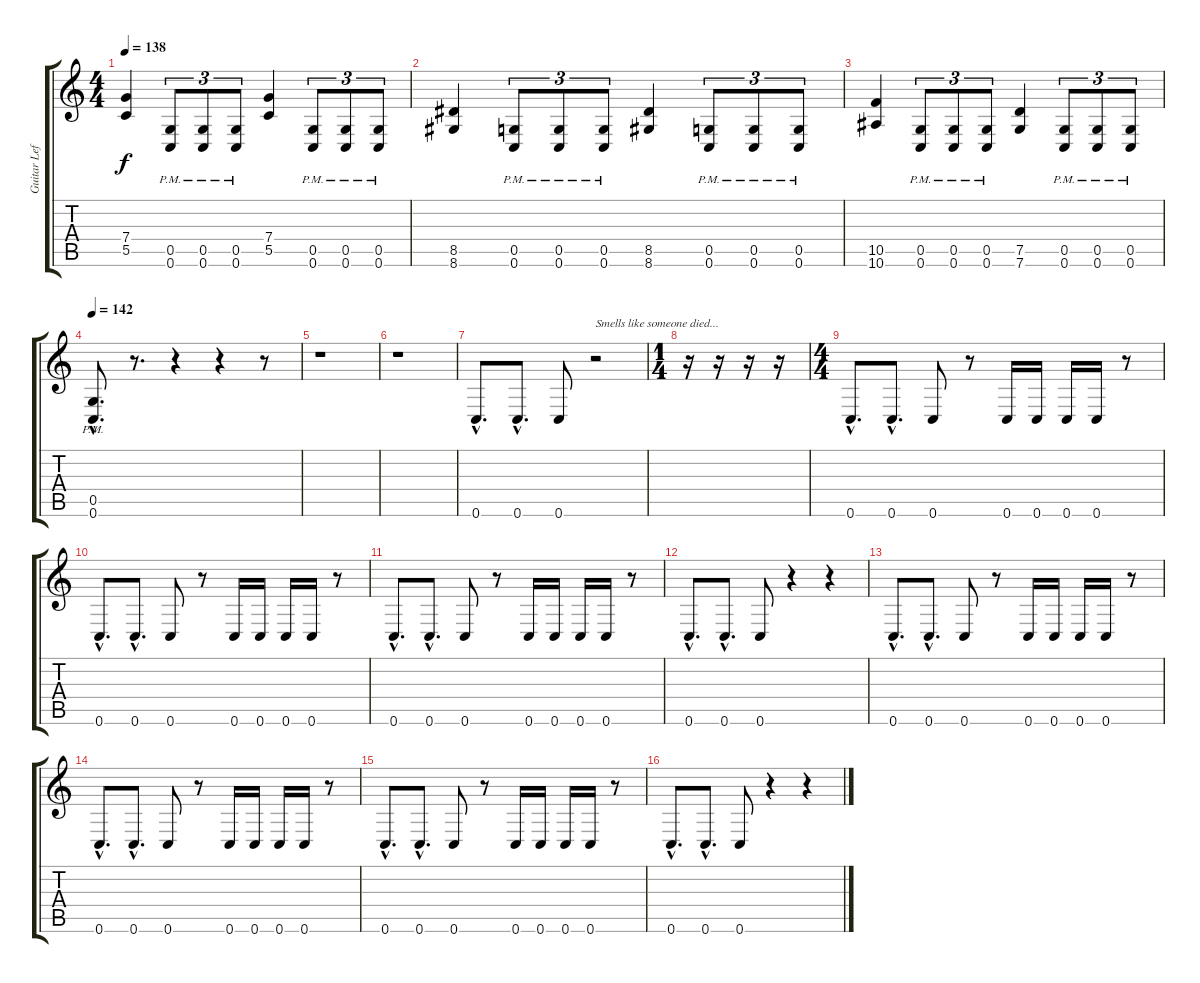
\track ("Guitar Left" "Guitar Lef") {instrument distortionguitar}
\staff {score tabs}
\tuning (D4 A3 F3 C3 G2 C2) {hide}
\ts (4 4)
\tempo 138
\clef g2
\ks c
(7.4 5.5).4{dy f} (0.5{pm} 0.6{pm}).8{tu (3 2)} (0.5{pm} 0.6{pm}).8{tu (3 2)} (0.5{pm} 0.6{pm}).8{tu (3 2)} (7.4 5.5).4 (0.5{pm} 0.6{pm}).8{tu (3 2)} (0.5{pm} 0.6{pm}).8{tu (3 2)} (0.5{pm} 0.6{pm}).8{tu (3 2)} |
(8.5 8.6).4 (0.5{pm} 0.6{pm}).8{tu (3 2)} (0.5{pm} 0.6{pm}).8{tu (3 2)} (0.5{pm} 0.6{pm}).8{tu (3 2)} (8.5 8.6).4 (0.5{pm} 0.6{pm}).8{tu (3 2)} (0.5{pm} 0.6{pm}).8{tu (3 2)} (0.5{pm} 0.6{pm}).8{tu (3 2)} |
(10.5 10.6).4 (0.5{pm} 0.6{pm}).8{tu (3 2)} (0.5{pm} 0.6{pm}).8{tu (3 2)} (0.5{pm} 0.6{pm}).8{tu (3 2)} (7.5 7.6).4 (0.5{pm} 0.6{pm}).8{tu (3 2)} (0.5{pm} 0.6{pm}).8{tu (3 2)} (0.5{pm} 0.6{pm}).8{tu (3 2)} |
\tempo 142
(0.5{hac pm} 0.6{hac pm}).8{d} r.8{d} r.4 r.4 r.8 |
r.1 |
r.1 |
0.6{hac}.8{d} 0.6{hac}.8{d} 0.6.8 r.2{txt "Smells like someone died..."} |
\ts (1 4)
r.16 r.16 r.16 r.16 |
\ts (4 4)
0.6{hac}.8{d} 0.6{hac}.8{d} 0.6.8 r.8 0.6.16 0.6.16 0.6.16 0.6.16 r.8 |
0.6{hac}.8{d} 0.6{hac}.8{d} 0.6.8 r.8 0.6.16 0.6.16 0.6.16 0.6.16 r.8 |
0.6{hac}.8{d} 0.6{hac}.8{d} 0.6.8 r.8 0.6.16 0.6.16 0.6.16 0.6.16 r.8 |
0.6{hac}.8{d} 0.6{hac}.8{d} 0.6.8 r.4 r.4 |
0.6{hac}.8{d} 0.6{hac}.8{d} 0.6.8 r.8 0.6.16 0.6.16 0.6.16 0.6.16 r.8 |
0.6{hac}.8{d} 0.6{hac}.8{d} 0.6.8 r.8 0.6.16 0.6.16 0.6.16 0.6.16 r.8 |
0.6{hac}.8{d} 0.6{hac}.8{d} 0.6.8 r.8 0.6.16 0.6.16 0.6.16 0.6.16 r.8 |
0.6{hac}.8{d} 0.6{hac}.8{d} 0.6.8 r.4 r.4
